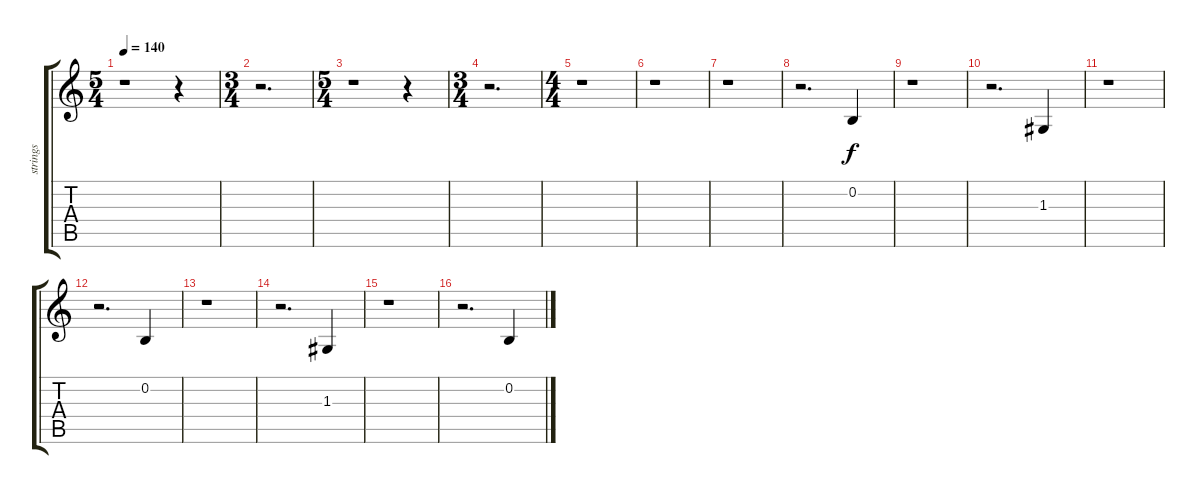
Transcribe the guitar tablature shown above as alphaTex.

\track ("strings" "strings") {instrument stringensemble1}
\staff {score tabs}
\tuning (E4 B3 G3 D3 A2 E2) {hide}
\ts (5 4)
\tempo 140
\clef g2
\ks c
r.1{dy f} r.4 |
\ts (3 4)
r.2{d} |
\ts (5 4)
r.1 r.4 |
\ts (3 4)
r.2{d} |
\ts (4 4)
r.1 |
r.1 |
r.1 |
r.2{d} 0.2.4 |
r.1 |
r.2{d} 1.3.4 |
r.1 |
r.2{d} 0.2.4 |
r.1 |
r.2{d} 1.3.4 |
r.1 |
r.2{d} 0.2.4
